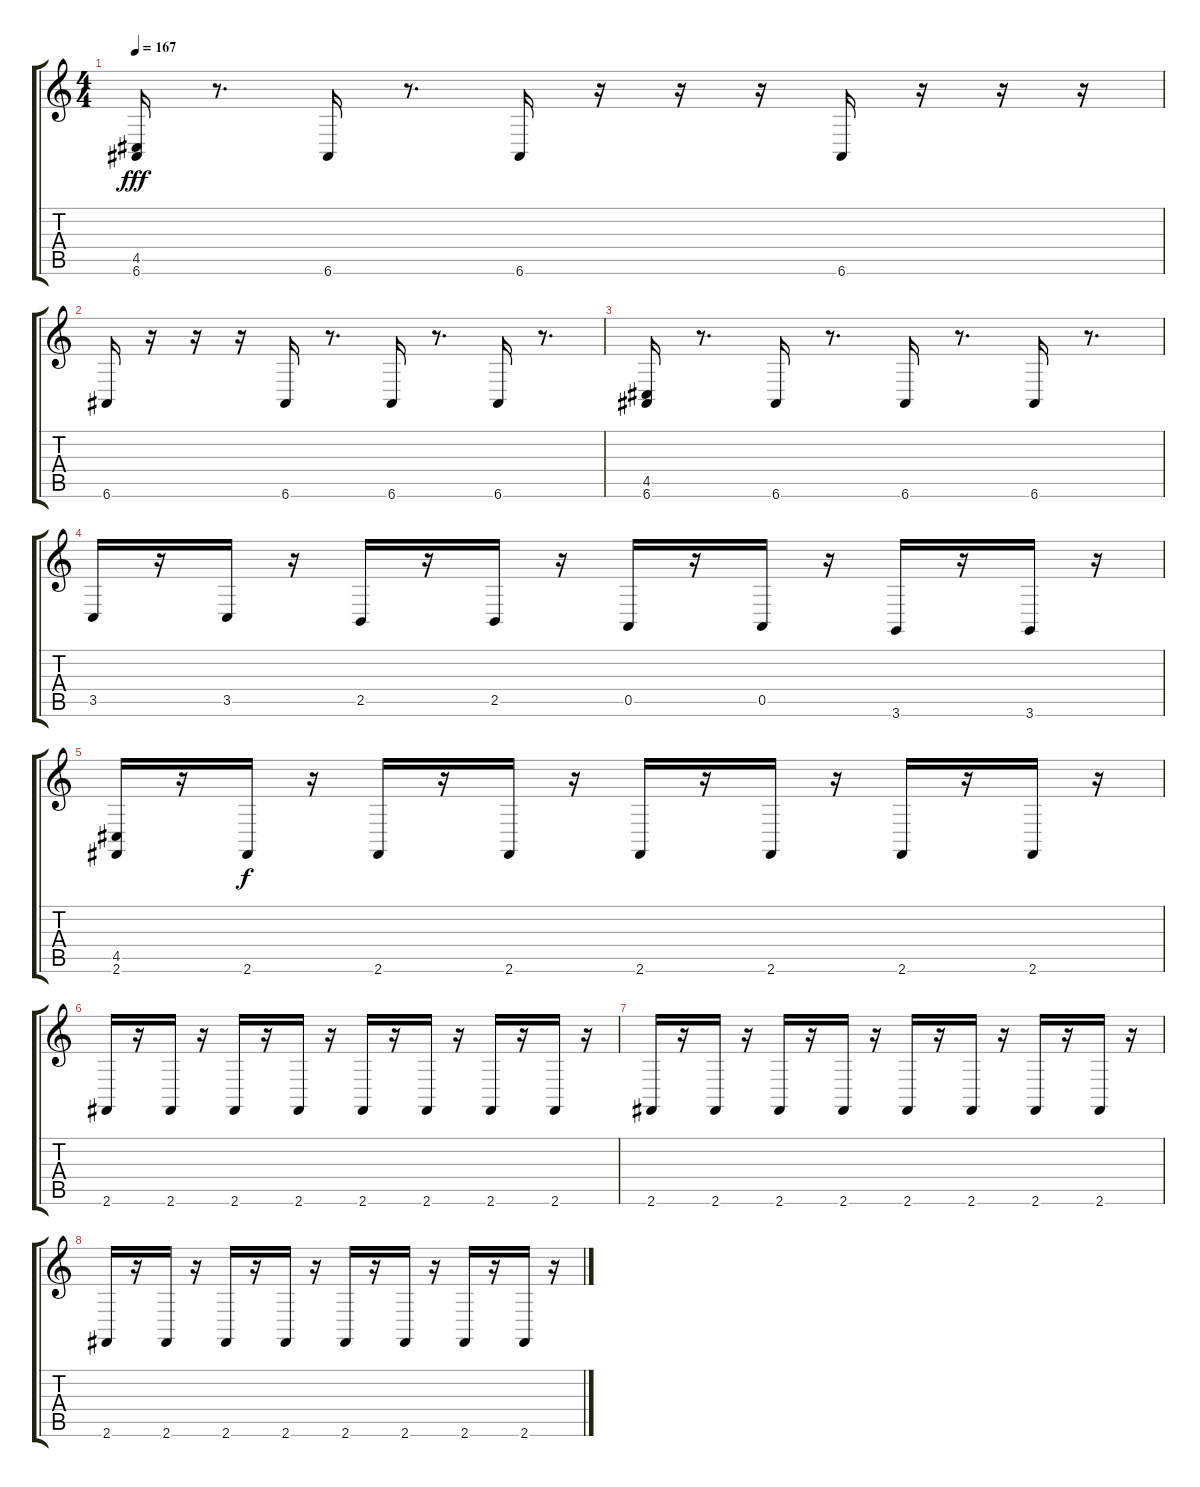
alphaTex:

\track "" {instrument tremolostrings}
\staff {score tabs}
\tuning (E4 B3 G3 D3 A2 E2) {hide}
\ts (4 4)
\tempo 167
\clef g2
\ks c
(4.5 6.6).16{dy fff} r.8{d} 6.6.16 r.8{d} 6.6.16 r.16 r.16 r.16 6.6.16 r.16 r.16 r.16 |
6.6.16 r.16 r.16 r.16 6.6.16 r.8{d} 6.6.16 r.8{d} 6.6.16 r.8{d} |
(4.5 6.6).16 r.8{d} 6.6.16 r.8{d} 6.6.16 r.8{d} 6.6.16 r.8{d} |
3.5.16 r.16 3.5.16 r.16 2.5.16 r.16 2.5.16 r.16 0.5.16 r.16 0.5.16 r.16 3.6.16 r.16 3.6.16 r.16 |
(4.5 2.6).16 r.16 2.6.16{dy f} r.16 2.6.16 r.16 2.6.16 r.16 2.6.16 r.16 2.6.16 r.16 2.6.16 r.16 2.6.16 r.16 |
2.6.16 r.16 2.6.16 r.16 2.6.16 r.16 2.6.16 r.16 2.6.16 r.16 2.6.16 r.16 2.6.16 r.16 2.6.16 r.16 |
2.6.16 r.16 2.6.16 r.16 2.6.16 r.16 2.6.16 r.16 2.6.16 r.16 2.6.16 r.16 2.6.16 r.16 2.6.16 r.16 |
2.6.16 r.16 2.6.16 r.16 2.6.16 r.16 2.6.16 r.16 2.6.16 r.16 2.6.16 r.16 2.6.16 r.16 2.6.16 r.16
